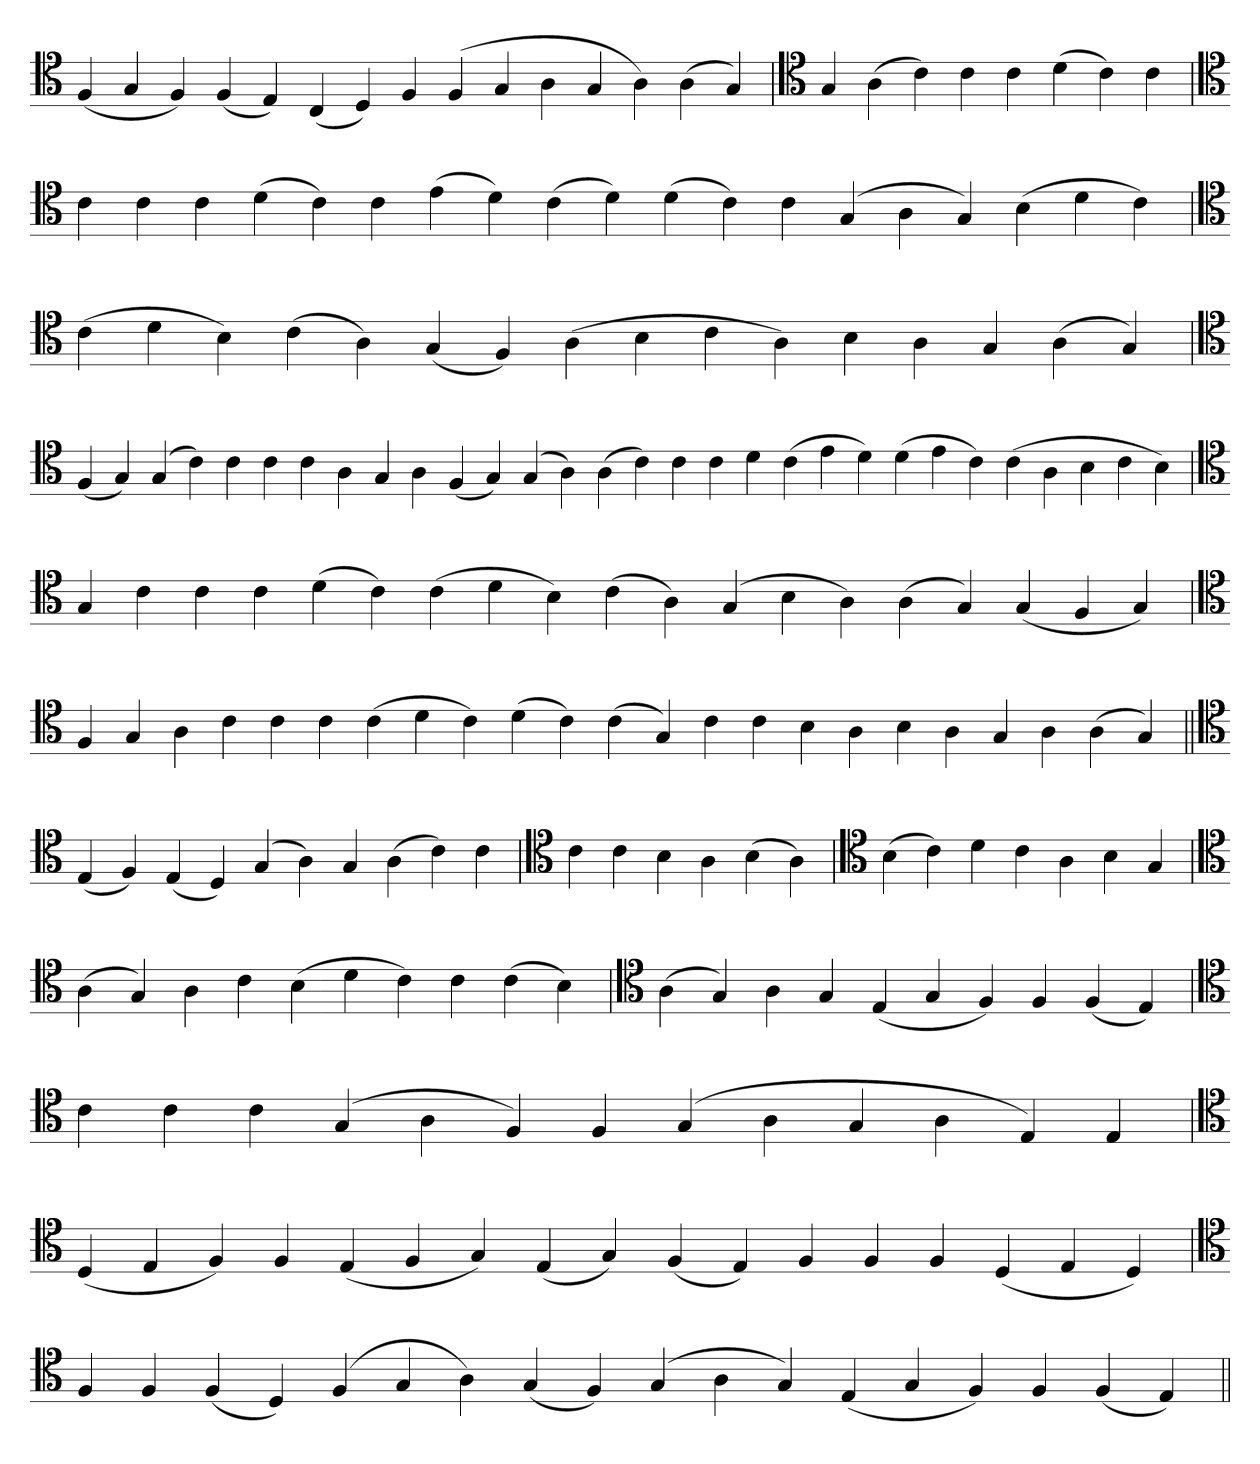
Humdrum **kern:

**kern
*part1
*staff1
*clefC4
=
(4F
4G
4F)
(4F
4E)
(4C
4D)
4F
(4F
4G
4A
4G
4A)
(4A
4G)
=`
*clefC4
4G
(4A
4c)
4c
4c
(4d
4c)
4c
=`
*clefC4
4c
4c
4c
(4d
4c)
4c
(4e
4d)
(4c
4d)
(4d
4c)
4c
(4G
4A
4G)
(4B
4d
4c)
=`
*clefC4
(4c
4d
4B)
(4c
4A)
(4G
4F)
(4A
4B
4c
4A)
4B
4A
4G
(4A
4G)
=
*clefC4
(4F
4G)
(4G
4c)
4c
4c
4c
4A
4G
4A
(4F
4G)
(4G
4A)
(4A
4c)
4c
4c
4d
(4c
4e
4d)
(4d
4e
4c)
(4c
4A
4B
4c
4B)
=`
*clefC4
4G
4c
4c
4c
(4d
4c)
(4c
4d
4B)
(4c
4A)
(4G
4B
4A)
(4A
4G)
(4G
4F
4G)
=`
*clefC4
4F
4G
4A
4c
4c
4c
(4c
4d
4c)
(4d
4c)
(4c
4G)
4c
4c
4B
4A
4B
4A
4G
4A
(4A
4G)
=||
*clefC4
(4E
4F)
(4E
4D)
(4G
4A)
4G
(4A
4c)
4c
=`
*clefC4
4c
4c
4B
4A
(4B
4A)
=`
*clefC4
(4B
4c)
4d
4c
4A
4B
4G
='
*clefC4
(4A
4G)
4A
4c
(4B
4d
4c)
4c
(4c
4B)
=`
*clefC4
(4A
4G)
4A
4G
(4E
4G
4F)
4F
(4F
4E)
=
*clefC4
4c
4c
4c
(4G
4A
4F)
4F
(4G
4A
4G
4A
4E)
4E
=`
*clefC4
(4D
4E
4F)
4F
(4E
4F
4G)
(4E
4G)
(4F
4E)
4F
4F
4F
(4D
4E
4D)
='
*clefC4
4F
4F
(4F
4D)
(4F
4G
4A)
(4G
4F)
(4G
4A
4G)
(4E
4G
4F)
4F
(4F
4E)
=||
*-
